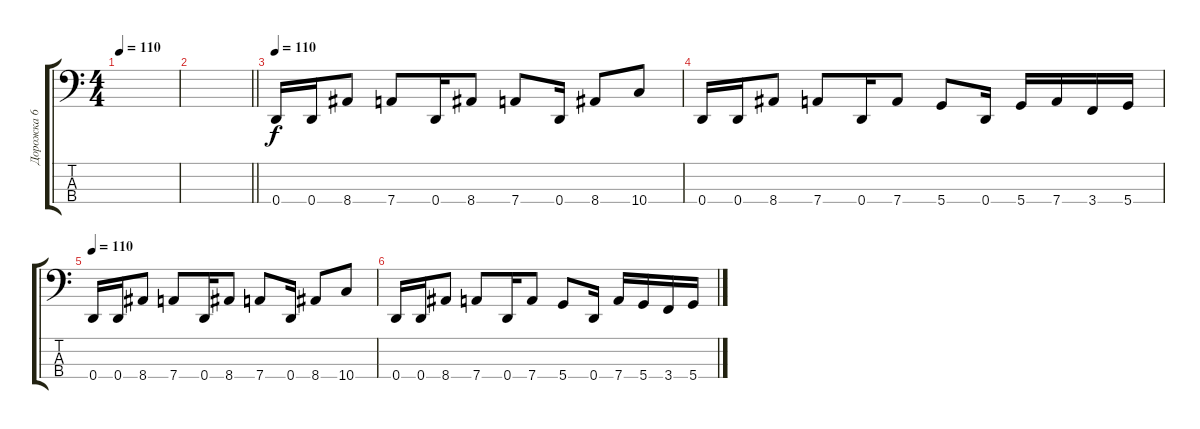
\track ("Дорожка 6" "Дорожка 6") {instrument electricbassfinger}
\staff {score tabs}
\tuning (G2 D2 A1 D1) {hide}
\ts (4 4)
\tempo 110
\clef f4
\ks c
|
\barLineRight lightlight
|
\tempo 110
0.4.16 0.4.16 8.4.8 7.4.8 0.4.16 8.4.8 7.4.8 0.4.16 8.4.8 10.4.8 |
0.4.16 0.4.16 8.4.8 7.4.8 0.4.16 7.4.8 5.4.8 0.4.16 5.4.16 7.4.16 3.4.16 5.4.16 |
\tempo 110
0.4.16 0.4.16 8.4.8 7.4.8 0.4.16 8.4.8 7.4.8 0.4.16 8.4.8 10.4.8 |
0.4.16 0.4.16 8.4.8 7.4.8 0.4.16 7.4.8 5.4.8 0.4.16 7.4.16 5.4.16 3.4.16 5.4.16
